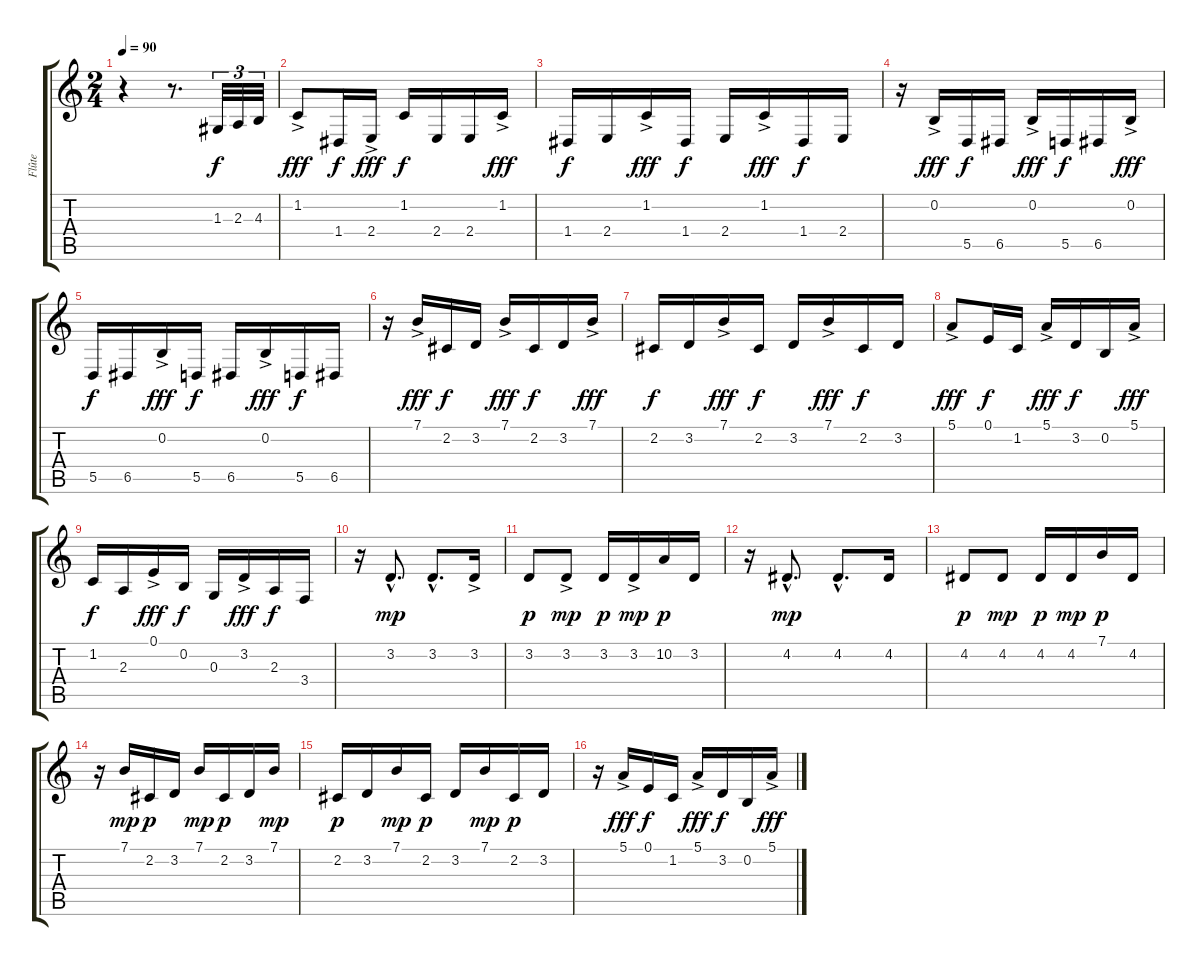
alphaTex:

\track ("Flûte" "Flûte") {instrument flute}
\staff {score tabs}
\tuning (E4 B3 G3 D3 A2 E2) {hide}
\ts (2 4)
\tempo 90
\clef g2
\ks c
r.4{dy f} r.8{d} 1.3.32{tu (3 2)} 2.3.32{tu (3 2)} 4.3.32{tu (3 2)} |
1.2{ac}.8{dy fff} 1.4.16{dy f} 2.4{ac}.16{dy fff} 1.2.16{dy f} 2.4.16 2.4.16 1.2{ac}.16{dy fff} |
1.4.16{dy f} 2.4.16 1.2{ac}.16{dy fff} 1.4.16{dy f} 2.4.16 1.2{ac}.16{dy fff} 1.4.16{dy f} 2.4.16 |
r.16 0.2{ac}.16{dy fff} 5.5.16{dy f} 6.5.16 0.2{ac}.16{dy fff} 5.5.16{dy f} 6.5.16 0.2{ac}.16{dy fff} |
5.5.16{dy f} 6.5.16 0.2{ac}.16{dy fff} 5.5.16{dy f} 6.5.16 0.2{ac}.16{dy fff} 5.5.16{dy f} 6.5.16 |
r.16 7.1{ac}.16{dy fff} 2.2.16{dy f} 3.2.16 7.1{ac}.16{dy fff} 2.2.16{dy f} 3.2.16 7.1{ac}.16{dy fff} |
2.2.16{dy f} 3.2.16 7.1{ac}.16{dy fff} 2.2.16{dy f} 3.2.16 7.1{ac}.16{dy fff} 2.2.16{dy f} 3.2.16 |
5.1{ac}.8{dy fff} 0.1.16{dy f} 1.2.16 5.1{ac}.16{dy fff} 3.2.16{dy f} 0.2.16 5.1{ac}.16{dy fff} |
1.2.16{dy f} 2.3.16 0.1{ac}.16{dy fff} 0.2.16{dy f} 0.3.16 3.2{ac}.16{dy fff} 2.3.16{dy f} 3.4.16 |
r.16 3.2{hac}.8{d dy mp} 3.2{hac}.8{d} 3.2{ac}.16 |
3.2.8{dy p} 3.2{ac}.8{dy mp} 3.2.16{dy p} 3.2{ac}.16{dy mp} 10.2.16{dy p} 3.2.16 |
r.16 4.2{hac}.8{d dy mp} 4.2{hac}.8{d} 4.2.16 |
4.2.8{dy p} 4.2.8{dy mp} 4.2.16{dy p} 4.2.16{dy mp} 7.1.16{dy p} 4.2.16 |
r.16 7.1.16{dy mp} 2.2.16{dy p} 3.2.16 7.1.16{dy mp} 2.2.16{dy p} 3.2.16 7.1.16{dy mp} |
2.2.16{dy p} 3.2.16 7.1.16{dy mp} 2.2.16{dy p} 3.2.16 7.1.16{dy mp} 2.2.16{dy p} 3.2.16 |
r.16 5.1{ac}.16{dy fff} 0.1.16{dy f} 1.2.16 5.1{ac}.16{dy fff} 3.2.16{dy f} 0.2.16 5.1{ac}.16{dy fff}
